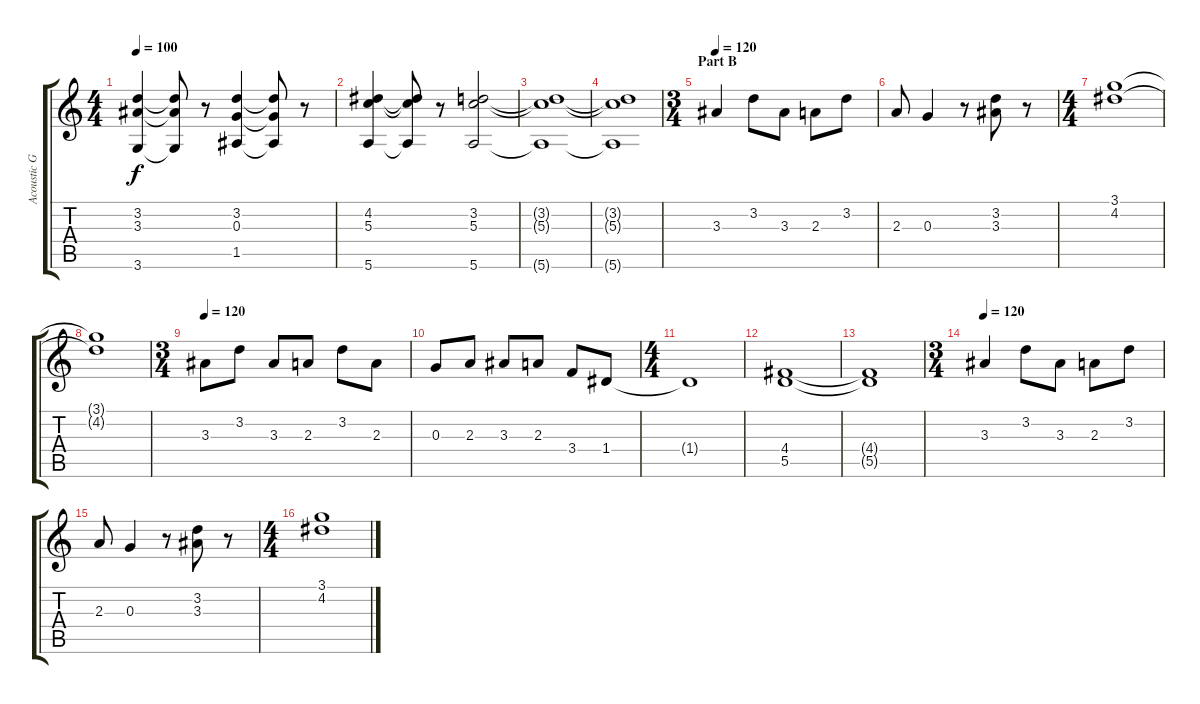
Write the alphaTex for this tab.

\track ("Acoustic Guitar - John Frusciante" "Acoustic G") {instrument acousticguitarsteel}
\staff {score tabs}
\tuning (E4 B3 G3 D3 A2 E2) {hide}
\ts (4 4)
\tempo 100
\clef g2
\ks c
(3.2 3.3 3.6).4{dy f} (3.2{t} 3.3{t} 3.6{t}).8 r.8 (3.2 0.3 1.5).4 (3.2{t} 0.3{t} 1.5{t}).8 r.8 |
(4.2 5.3 5.6).4 (4.2{t} 5.3{t} 5.6{t}).8 r.8 (3.2 5.3 5.6).2 |
(3.2{t} 5.3{t} 5.6{t}).1 |
(3.2{t} 5.3{t} 5.6{t}).1 |
\ts (3 4)
\section ("" "Part B")
\tempo 120
3.3.4 3.2.8 3.3.8 2.3.8 3.2.8 |
2.3.8 0.3.4 r.8 (3.2 3.3).8 r.8 |
\ts (4 4)
(3.1 4.2).1 |
(3.1{t} 4.2{t}).1 |
\ts (3 4)
\tempo 120
3.3.8 3.2.8 3.3.8 2.3.8 3.2.8 2.3.8 |
0.3.8 2.3.8 3.3.8 2.3.8 3.4.8 1.4.8 |
\ts (4 4)
1.4{t}.1 |
(4.4 5.5).1 |
(4.4{t} 5.5{t}).1 |
\ts (3 4)
\tempo 120
3.3.4 3.2.8 3.3.8 2.3.8 3.2.8 |
2.3.8 0.3.4 r.8 (3.2 3.3).8 r.8 |
\ts (4 4)
(3.1 4.2).1
